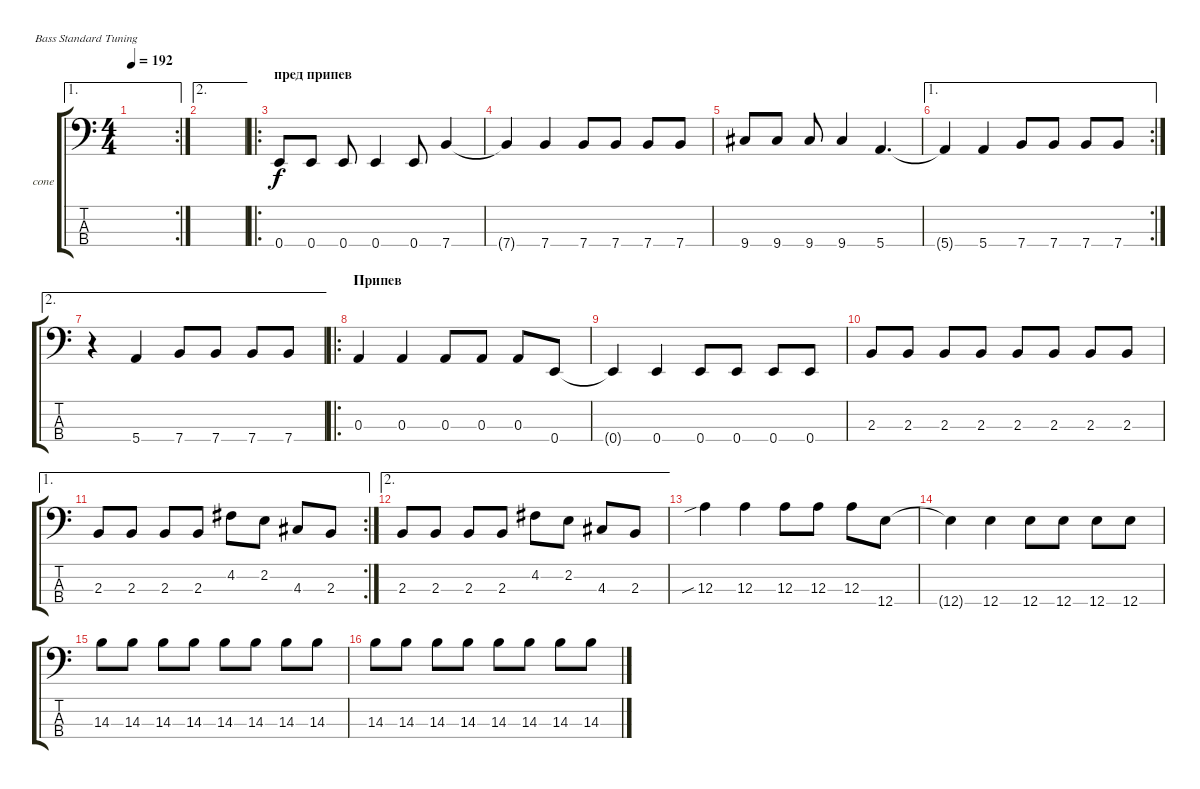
\defaultSystemsLayout 4
\bracketExtendMode groupsimilarinstruments
\firstSystemTrackNameOrientation horizontal
\otherSystemsTrackNameOrientation horizontal
\track ("Jason McCaslin" "cone") {instrument electricbassfinger}
\staff {score tabs}
\tuning (G2 D2 A1 E1)
\ae 1
\rc 2
\ts (4 4)
\tempo 192
\clef f4
\ks c
|
\ae 2
|
\ro
\section ("" "пред припев")
0.4.8 0.4.8 0.4.8 0.4.4 0.4.8 7.4.4 |
7.4{t}.4 7.4.4 7.4.8 7.4.8 7.4.8 7.4.8 |
9.4.8 9.4.8 9.4.8 9.4.4 5.4.4{d} |
\ae 1
\rc 2
5.4{t}.4 5.4.4 7.4.8 7.4.8 7.4.8 7.4.8 |
\ae 2
r.4 5.4.4 7.4.8 7.4.8 7.4.8 7.4.8 |
\ro
\section ("" "Припев")
0.3.4 0.3.4 0.3.8 0.3.8 0.3.8 0.4.8 |
0.4{t}.4 0.4.4 0.4.8 0.4.8 0.4.8 0.4.8 |
2.3.8 2.3.8 2.3.8 2.3.8 2.3.8 2.3.8 2.3.8 2.3.8 |
\ae 1
\rc 2
2.3.8 2.3.8 2.3.8 2.3.8 4.2.8 2.2.8 4.3.8 2.3.8 |
\ae 2
2.3.8 2.3.8 2.3.8 2.3.8 4.2.8 2.2.8 4.3.8 2.3.8 |
12.3{sib}.4 12.3.4 12.3.8 12.3.8 12.3.8 12.4.8 |
12.4{t}.4 12.4.4 12.4.8 12.4.8 12.4.8 12.4.8 |
14.3.8 14.3.8 14.3.8 14.3.8 14.3.8 14.3.8 14.3.8 14.3.8 |
14.3.8 14.3.8 14.3.8 14.3.8 14.3.8 14.3.8 14.3.8 14.3.8
